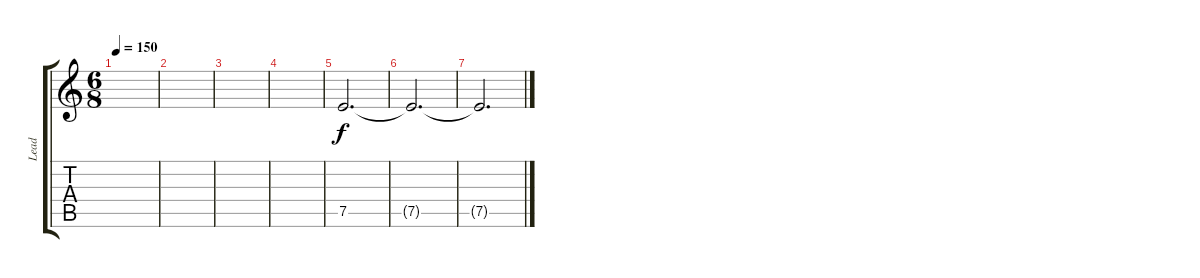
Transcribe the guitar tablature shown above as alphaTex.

\track ("Lead" "Lead") {instrument distortionguitar}
\staff {score tabs}
\tuning (E4 B3 G3 D3 A2 E2) {hide}
\ts (6 8)
\tempo 150
\clef g2
\ks c
|
|
|
|
7.5.2{d volume 0} |
7.5{t}.2{d} |
7.5{t}.2{d}
